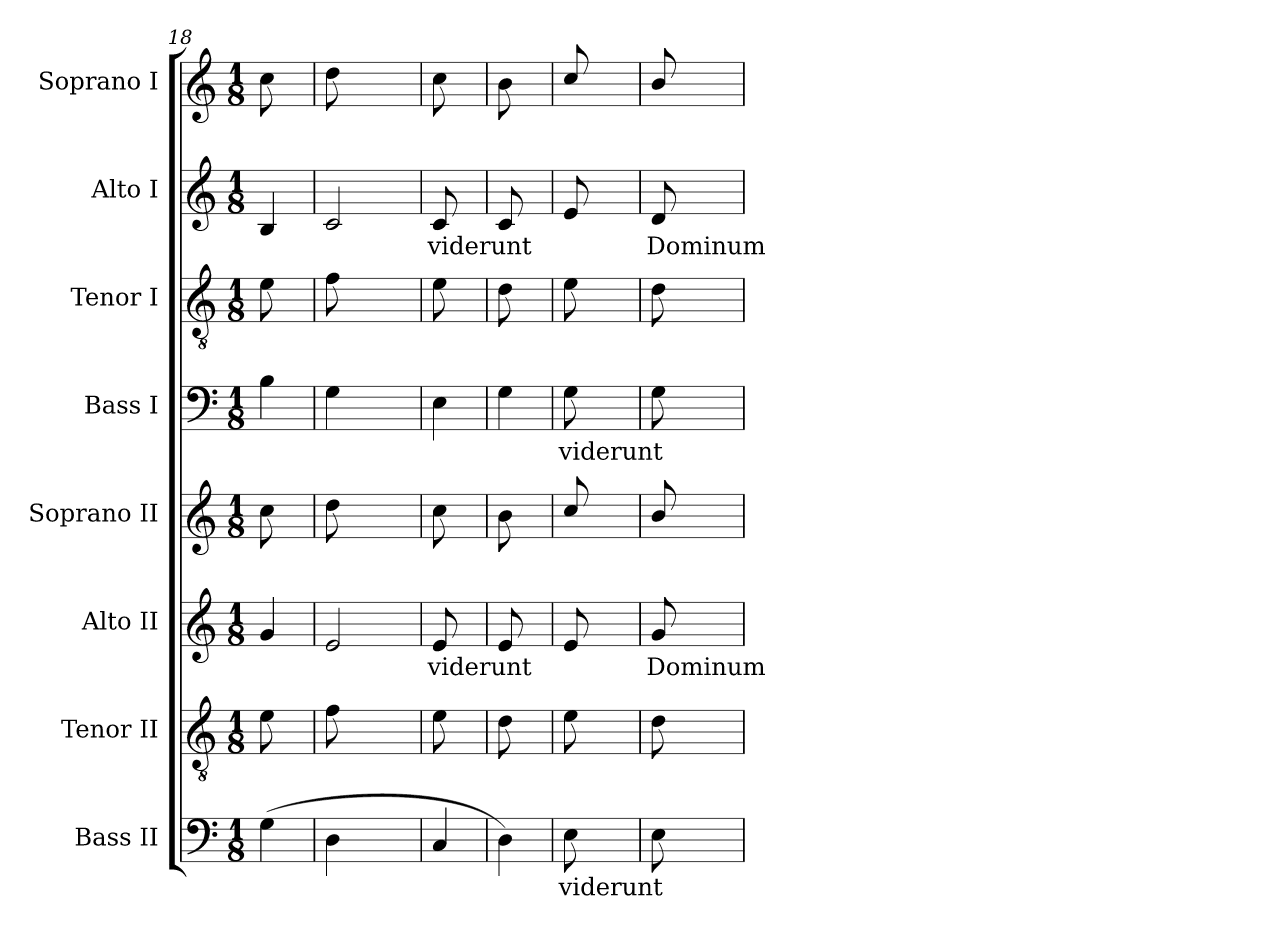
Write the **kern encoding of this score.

**kern	**text	**kern	**kern	**text	**kern	**kern	**text	**kern	**kern	**text	**kern
*part8	*part8	*part7	*part6	*part6	*part5	*part4	*part4	*part3	*part2	*part2	*part1
*staff8	*staff8	*staff7	*staff6	*staff6	*staff5	*staff4	*staff4	*staff3	*staff2	*staff2	*staff1
*I"Bass II	*	*I"Tenor II	*I"Alto II	*	*I"Soprano II	*I"Bass I	*	*I"Tenor I	*I"Alto I	*	*I"Soprano I
*clefF4	*	*clefGv2	*clefG2	*	*clefG2	*clefF4	*	*clefGv2	*clefG2	*	*clefG2
*k[]	*	*k[]	*k[]	*	*k[]	*k[]	*	*k[]	*k[]	*	*k[]
*C:	*	*C:	*C:	*	*C:	*C:	*	*C:	*C:	*	*C:
*M1/8	*	*M1/8	*M1/8	*	*M1/8	*M1/8	*	*M1/8	*M1/8	*	*M1/8
=18A	=18A	=18A	=18A	=18A	=18A	=18A	=18A	=18A	=18A	=18A	=18A
(>4G\	.	8e\	4g/	.	8cc\	4B\	.	8e\	4B/	.	8cc\
.	.	8ryy	.	.	8ryy	.	.	8ryy	.	.	8ryy
=18B	=18B	=18B	=18B	=18B	=18B	=18B	=18B	=18B	=18B	=18B	=18B
4D\	.	8f\	2e/	.	8dd\	4G\	.	8f\	2c/	.	8dd\
.	.	4.ryy	.	.	4.ryy	.	.	4.ryy	.	.	4.ryy
4ryy	.	.	.	.	.	4ryy	.	.	.	.	.
=19	=19	=19	=19	=19	=19	=19	=19	=19	=19	=19	=19
!	!	!	!	!LO:LY:b	!	!	!	!	!	!LO:LY:b	!
4C/	.	8e\	8e/	viderunt	8cc\	4E\	.	8e\	8c/	viderunt	8cc\
.	.	8ryy	8ryy	.	8ryy	.	.	8ryy	8ryy	.	8ryy
=19A	=19A	=19A	=19A	=19A	=19A	=19A	=19A	=19A	=19A	=19A	=19A
4D\)	.	8d\	8e/	.	8b\	4G\	.	8d\	8c/	.	8b\
.	.	8ryy	8ryy	.	8ryy	.	.	8ryy	8ryy	.	8ryy
=20	=20	=20	=20	=20	=20	=20	=20	=20	=20	=20	=20
!	!LO:LY:b	!	!	!	!	!	!LO:LY:b	!	!	!	!
8E\	viderunt	8e\	8e/	.	8cc/	8G\	viderunt	8e\	8e/	.	8cc/
=20A	=20A	=20A	=20A	=20A	=20A	=20A	=20A	=20A	=20A	=20A	=20A
!	!	!	!	!LO:LY:b	!	!	!	!	!	!LO:LY:b	!
8E\	.	8d\	8g/	Dominum	8b/	8G\	.	8d\	8d/	Dominum	8b/
=	=	=	=	=	=	=	=	=	=	=	=
*-	*-	*-	*-	*-	*-	*-	*-	*-	*-	*-	*-
